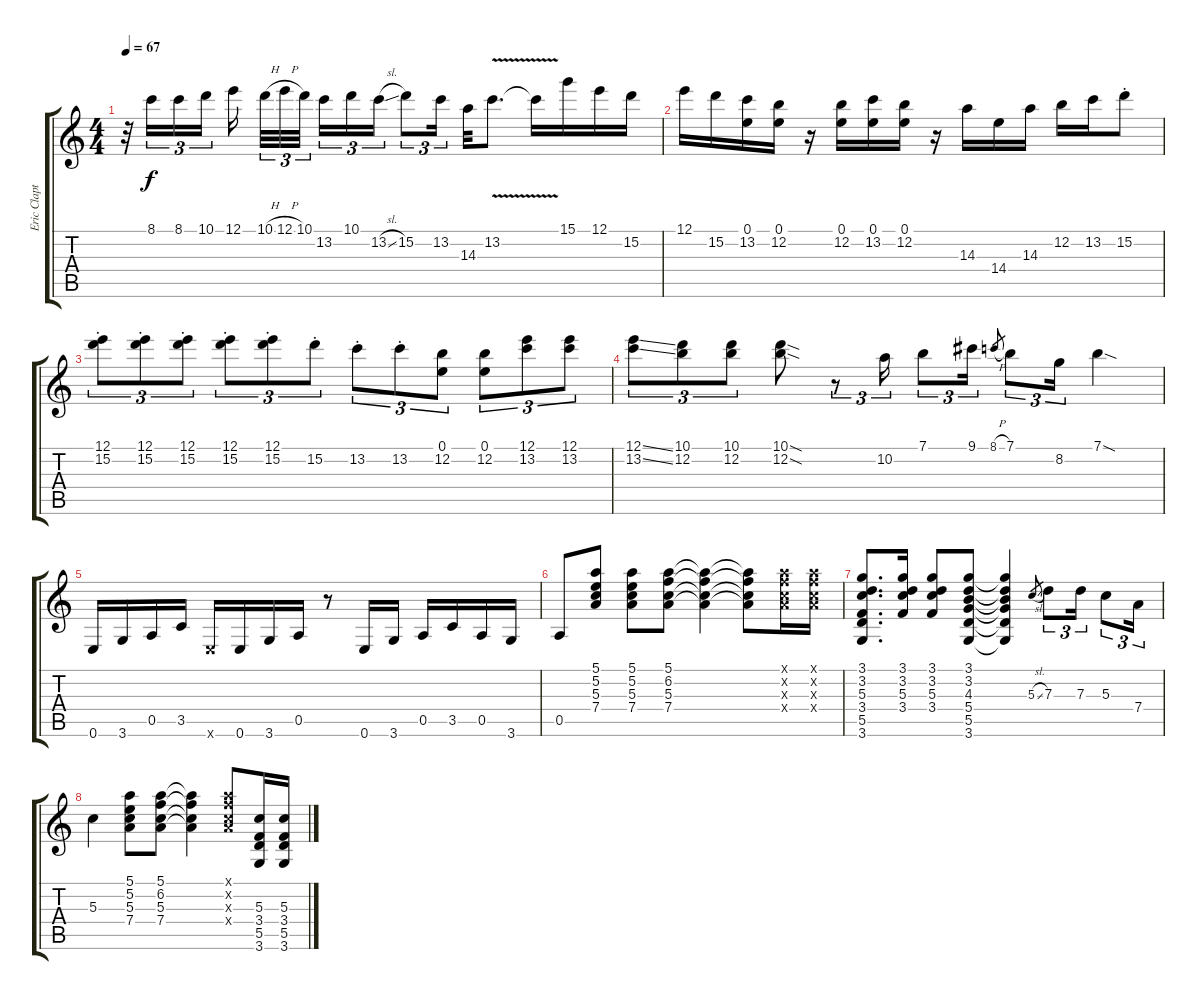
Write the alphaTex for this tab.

\track ("Eric Clapton" "Eric Clapt") {instrument acousticguitarsteel}
\staff {score tabs}
\tuning (E4 B3 G3 D3 A2 E2) {hide}
\ts (4 4)
\tempo 67
\clef g2
\ks c
r.32{dy f} 8.1.16{tu (3 2)} 8.1.16{tu (3 2)} 10.1.16{tu (3 2) beam splitsecondary} 12.1.16{beam splitsecondary} 10.1{h}.32{tu (3 2)} 12.1{h}.32{tu (3 2)} 10.1.32{tu (3 2) beam splitsecondary} 13.2.16{tu (3 2)} 10.1.16{tu (3 2)} 13.2{sl}.16{tu (3 2)} 15.2.8{tu (3 2)} 13.2.16{tu (3 2)} 14.3.32 13.2{v}.8{d} 13.2{v t}.16 15.1.16 12.1.16 15.2.16 |
12.1.16 15.2.16 (0.1 13.2).16 (0.1 12.2).16 r.16 (0.1 12.2).16 (0.1 13.2).16 (0.1 12.2).16 r.16 14.3.16 14.4.16 14.3.16 12.2.16 13.2.16 15.2{st}.8 |
(12.1{st} 15.2{st}).8{tu (3 2)} (12.1{st} 15.2{st}).8{tu (3 2)} (12.1{st} 15.2{st}).8{tu (3 2)} (12.1{st} 15.2{st}).8{tu (3 2)} (12.1{st} 15.2{st}).8{tu (3 2)} 15.2{st}.8{tu (3 2)} 13.2{st}.8{tu (3 2)} 13.2{st}.8{tu (3 2)} (0.1 12.2).8{tu (3 2)} (0.1 12.2).8{tu (3 2)} (12.1 13.2).8{tu (3 2)} (12.1 13.2).8{tu (3 2)} |
(12.1{ss} 13.2{ss}).8{tu (3 2)} (10.1 12.2).8{tu (3 2)} (10.1 12.2).8{tu (3 2)} (10.1{sod} 12.2{sod}).8 r.8{tu (3 2)} 10.2.16{tu (3 2)} 7.1.8{tu (3 2)} 9.1.16{tu (3 2)} 8.1{h}.8{gr} 7.1.8{tu (3 2)} 8.2.16{tu (3 2)} 7.1{sod}.4 |
0.6.16 3.6.16 0.5.16 3.5.16 0.6{x}.16 0.6.16 3.6.16 0.5.16 r.8 0.6.16 3.6.16 0.5.16 3.5.16 0.5.16 3.6.16 |
0.5.8 (5.1 5.2 5.3 7.4).8 (5.1 5.2 5.3 7.4).8 (5.1 6.2 5.3 7.4).8 (5.1{t} 6.2{t} 5.3{t} 7.4{t}).4 (5.1{t} 6.2{t} 5.3{t} 7.4{t}).8 (5.1{x} 6.2{x} 5.3{x} 7.4{x}).16 (5.1{x} 6.2{x} 5.3{x} 7.4{x}).16 |
(3.1 3.2 5.3 3.4 5.5 3.6).8{d} (3.1 3.2 5.3 3.4).16 (3.1 3.2 5.3 3.4).8 (3.1 3.2 4.3 5.4 5.5 3.6).8 (3.1{t} 3.2{t} 4.3{t} 5.4{t} 5.5{t} 3.6{t}).4 5.3{sl}.8{gr} 7.3.8{tu (3 2)} 7.3.16{tu (3 2)} 5.3.8{tu (3 2)} 7.4.16{tu (3 2)} |
5.3.4 (5.1 5.2 5.3 7.4).8 (5.1 6.2 5.3 7.4).8 (5.1{t} 6.2{t} 5.3{t} 7.4{t}).4 (5.1{x} 6.2{x} 5.3{x} 7.4{x}).8 (5.3 3.4 5.5 3.6).16 (5.3 3.4 5.5 3.6).16
